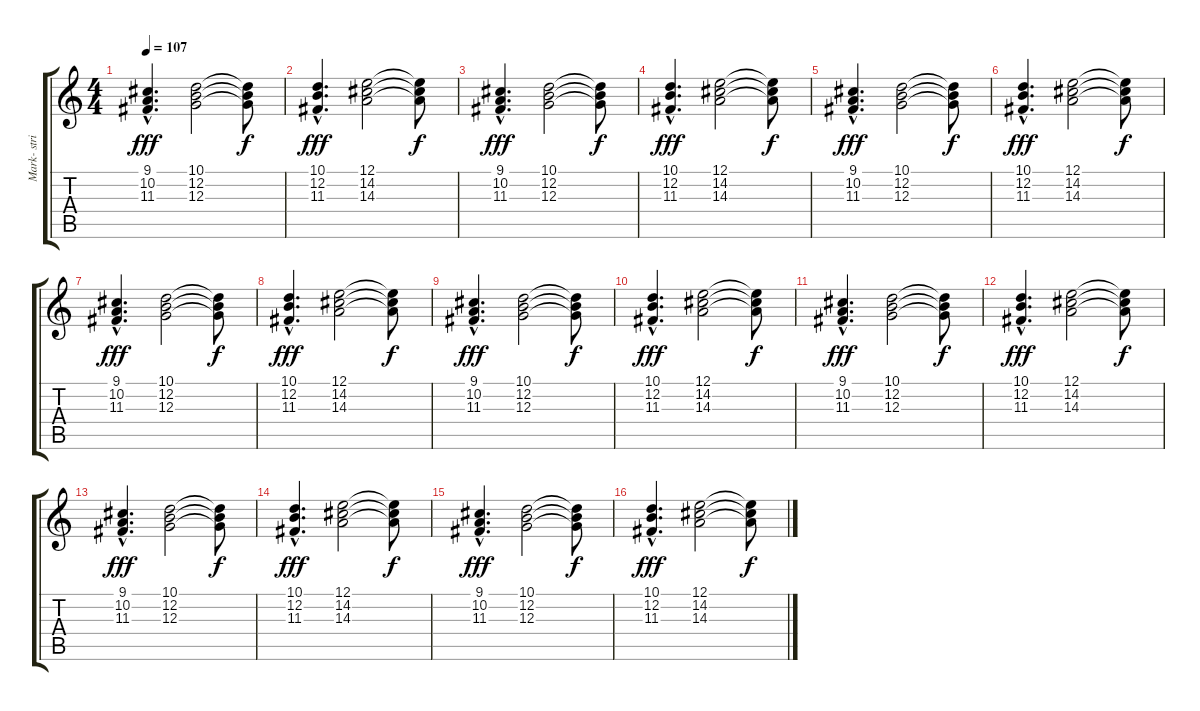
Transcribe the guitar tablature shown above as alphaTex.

\track ("Mark- strings" "Mark- stri") {instrument synthstrings1}
\staff {score tabs}
\tuning (E4 B3 G3 D3 A2 E2) {hide}
\ts (4 4)
\tempo 107
\clef g2
\ks c
(9.1{hac} 10.2{hac} 11.3{hac}).4{d dy fff} (10.1 12.2 12.3).2 (10.1{t} 12.2{t} 12.3{t}).8{dy f} |
(10.1{hac} 12.2{hac} 11.3{hac}).4{d dy fff} (12.1 14.2 14.3).2 (12.1{t} 14.2{t} 14.3{t}).8{dy f} |
(9.1{hac} 10.2{hac} 11.3{hac}).4{d dy fff} (10.1 12.2 12.3).2 (10.1{t} 12.2{t} 12.3{t}).8{dy f} |
(10.1{hac} 12.2{hac} 11.3{hac}).4{d dy fff} (12.1 14.2 14.3).2 (12.1{t} 14.2{t} 14.3{t}).8{dy f} |
(9.1{hac} 10.2{hac} 11.3{hac}).4{d dy fff} (10.1 12.2 12.3).2 (10.1{t} 12.2{t} 12.3{t}).8{dy f} |
(10.1{hac} 12.2{hac} 11.3{hac}).4{d dy fff} (12.1 14.2 14.3).2 (12.1{t} 14.2{t} 14.3{t}).8{dy f} |
(9.1{hac} 10.2{hac} 11.3{hac}).4{d dy fff} (10.1 12.2 12.3).2 (10.1{t} 12.2{t} 12.3{t}).8{dy f} |
(10.1{hac} 12.2{hac} 11.3{hac}).4{d dy fff} (12.1 14.2 14.3).2 (12.1{t} 14.2{t} 14.3{t}).8{dy f} |
(9.1{hac} 10.2{hac} 11.3{hac}).4{d dy fff} (10.1 12.2 12.3).2 (10.1{t} 12.2{t} 12.3{t}).8{dy f} |
(10.1{hac} 12.2{hac} 11.3{hac}).4{d dy fff} (12.1 14.2 14.3).2 (12.1{t} 14.2{t} 14.3{t}).8{dy f} |
(9.1{hac} 10.2{hac} 11.3{hac}).4{d dy fff} (10.1 12.2 12.3).2 (10.1{t} 12.2{t} 12.3{t}).8{dy f} |
(10.1{hac} 12.2{hac} 11.3{hac}).4{d dy fff} (12.1 14.2 14.3).2 (12.1{t} 14.2{t} 14.3{t}).8{dy f} |
(9.1{hac} 10.2{hac} 11.3{hac}).4{d dy fff} (10.1 12.2 12.3).2 (10.1{t} 12.2{t} 12.3{t}).8{dy f} |
(10.1{hac} 12.2{hac} 11.3{hac}).4{d dy fff} (12.1 14.2 14.3).2 (12.1{t} 14.2{t} 14.3{t}).8{dy f} |
(9.1{hac} 10.2{hac} 11.3{hac}).4{d dy fff} (10.1 12.2 12.3).2 (10.1{t} 12.2{t} 12.3{t}).8{dy f} |
(10.1{hac} 12.2{hac} 11.3{hac}).4{d dy fff} (12.1 14.2 14.3).2 (12.1{t} 14.2{t} 14.3{t}).8{dy f}
